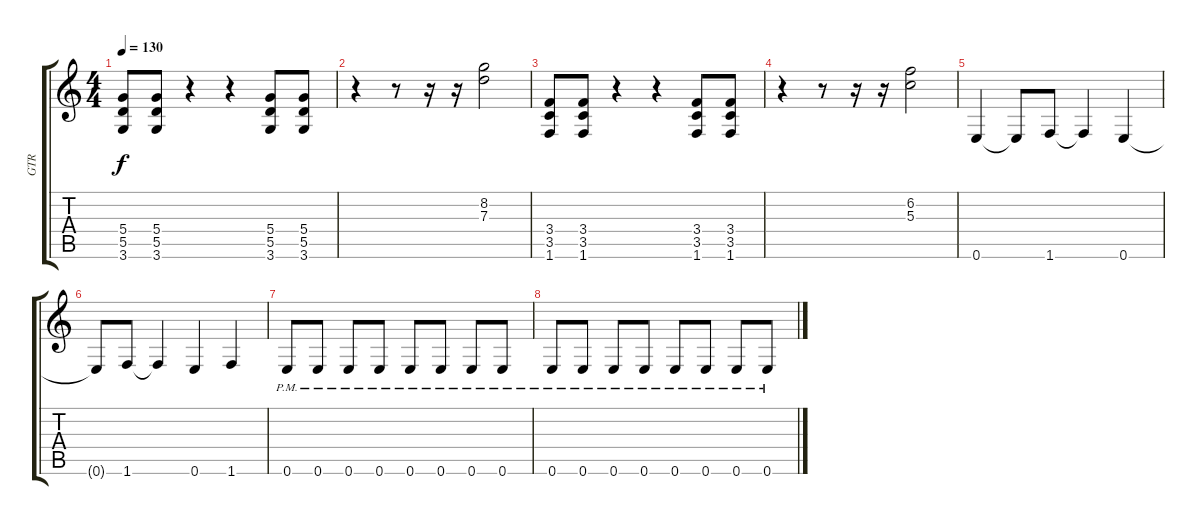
\track ("GTR" "GTR") {instrument overdrivenguitar}
\staff {score tabs}
\tuning (E4 B3 G3 D3 A2 E2) {hide}
\ts (4 4)
\tempo 130
\clef g2
\ks c
(5.4 5.5 3.6).8{dy f} (5.4 5.5 3.6).8 r.4 r.4 (5.4 5.5 3.6).8 (5.4 5.5 3.6).8 |
r.4 r.8 r.16 r.16 (8.2 7.3).2 |
(3.4 3.5 1.6).8 (3.4 3.5 1.6).8 r.4 r.4 (3.4 3.5 1.6).8 (3.4 3.5 1.6).8 |
r.4 r.8 r.16 r.16 (6.2 5.3).2 |
0.6.4 0.6{t}.8 1.6.8 1.6{t}.4 0.6.4 |
0.6{t}.8 1.6.8 1.6{t}.4 0.6.4 1.6.4 |
0.6{pm}.8 0.6{pm}.8 0.6{pm}.8 0.6{pm}.8 0.6{pm}.8 0.6{pm}.8 0.6{pm}.8 0.6{pm}.8 |
0.6{pm}.8 0.6{pm}.8 0.6{pm}.8 0.6{pm}.8 0.6{pm}.8 0.6{pm}.8 0.6{pm}.8 0.6{pm}.8
